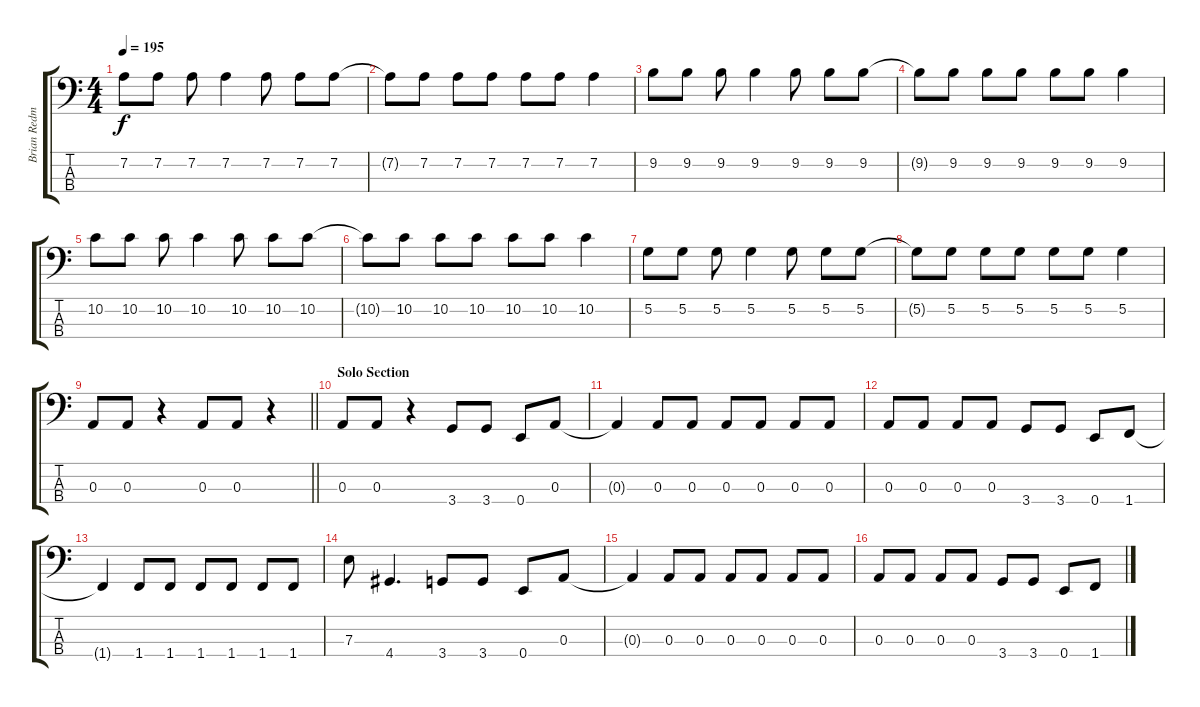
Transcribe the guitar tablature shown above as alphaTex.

\track ("Brian Redman" "Brian Redm") {instrument electricbassfinger}
\staff {score tabs}
\tuning (G2 D2 A1 E1) {hide}
\ts (4 4)
\tempo 195
\clef f4
\ks c
7.2.8{dy f} 7.2.8 7.2.8 7.2.4 7.2.8 7.2.8 7.2.8 |
7.2{t}.8 7.2.8 7.2.8 7.2.8 7.2.8 7.2.8 7.2.4 |
9.2.8 9.2.8 9.2.8 9.2.4 9.2.8 9.2.8 9.2.8 |
9.2{t}.8 9.2.8 9.2.8 9.2.8 9.2.8 9.2.8 9.2.4 |
10.2.8 10.2.8 10.2.8 10.2.4 10.2.8 10.2.8 10.2.8 |
10.2{t}.8 10.2.8 10.2.8 10.2.8 10.2.8 10.2.8 10.2.4 |
5.2.8 5.2.8 5.2.8 5.2.4 5.2.8 5.2.8 5.2.8 |
5.2{t}.8 5.2.8 5.2.8 5.2.8 5.2.8 5.2.8 5.2.4 |
\barLineRight lightlight
0.3.8 0.3.8 r.4 0.3.8 0.3.8 r.4 |
\section ("" "Solo Section")
0.3.8 0.3.8 r.4 3.4.8 3.4.8 0.4.8 0.3.8 |
0.3{t}.4 0.3.8 0.3.8 0.3.8 0.3.8 0.3.8 0.3.8 |
0.3.8 0.3.8 0.3.8 0.3.8 3.4.8 3.4.8 0.4.8 1.4.8 |
1.4{t}.4 1.4.8 1.4.8 1.4.8 1.4.8 1.4.8 1.4.8 |
7.3.8 4.4.4{d} 3.4.8 3.4.8 0.4.8 0.3.8 |
0.3{t}.4 0.3.8 0.3.8 0.3.8 0.3.8 0.3.8 0.3.8 |
0.3.8 0.3.8 0.3.8 0.3.8 3.4.8 3.4.8 0.4.8 1.4.8
